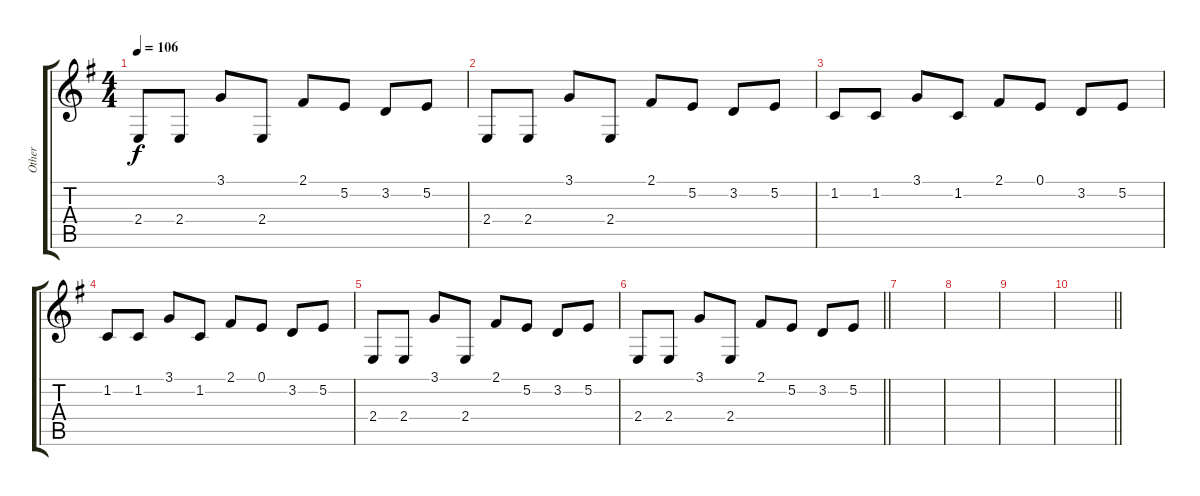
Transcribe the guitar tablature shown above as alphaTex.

\track ("Other" "Other") {instrument lead1square}
\staff {score tabs}
\tuning (E4 B3 G3 D3 A2 E2) {hide}
\ts (4 4)
\tempo 106
\clef g2
\ks eminor
2.4.8{dy f} 2.4.8 3.1.8 2.4.8 2.1.8 5.2.8 3.2.8 5.2.8 |
2.4.8 2.4.8 3.1.8 2.4.8 2.1.8 5.2.8 3.2.8 5.2.8 |
1.2.8 1.2.8 3.1.8 1.2.8 2.1.8 0.1.8 3.2.8 5.2.8 |
1.2.8 1.2.8 3.1.8 1.2.8 2.1.8 0.1.8 3.2.8 5.2.8 |
2.4.8 2.4.8 3.1.8 2.4.8 2.1.8 5.2.8 3.2.8 5.2.8 |
\barLineRight lightlight
2.4.8 2.4.8 3.1.8 2.4.8 2.1.8 5.2.8 3.2.8 5.2.8 |
|
|
|
\barLineRight lightlight
